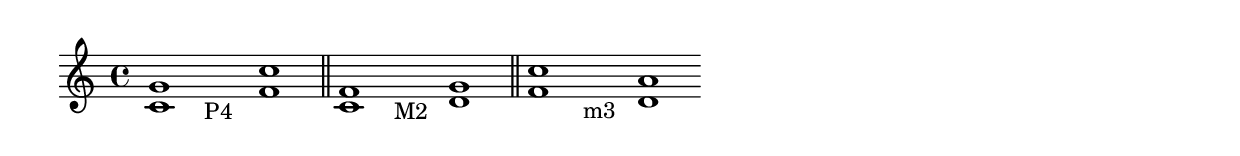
\version "2.18.2"
\header {
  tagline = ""
}

soprano = \relative c' {
  g'1
    s
  c 
  \bar "||"
  f, s g
    \bar "||"
  c s a  
}

alto = \relative c' {
  c1
    s -"P4"
  f
  \bar "||"
  c
    s -"M2"
  d
    \bar "||"
  f
    s -"m3"
  d
}



\score {

  \new Staff <<
     \clef treble
     \cadenzaOn
     \new Voice = "soprano" { \voiceOne \soprano }
     \new Voice = "alto" { \voiceTwo \alto }
  >>



\layout {
    %  ragged-last = ##t
    %  line-width = 150\mm
    indent = 0\mm
}

%\midi {
%     \tempo 4 = 130
%}

} %score

